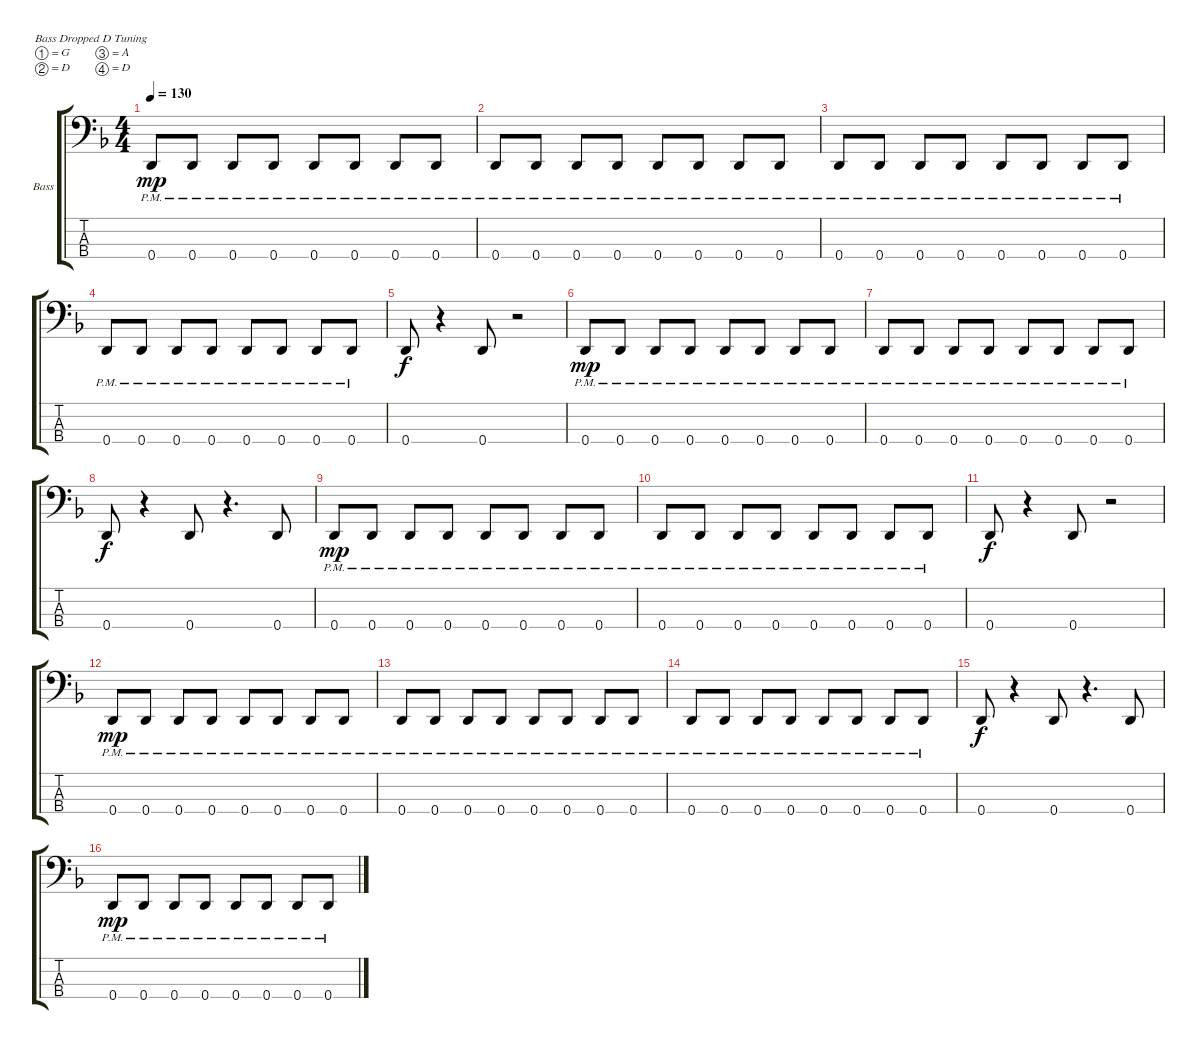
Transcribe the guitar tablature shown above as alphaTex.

\defaultSystemsLayout 4
\bracketExtendMode groupsimilarinstruments
\firstSystemTrackNameOrientation horizontal
\otherSystemsTrackNameOrientation horizontal
\track ("Bass" "Bass") {instrument electricbassfinger}
\staff {score tabs}
\tuning (G2 D2 A1 D1)
\ts (4 4)
\tempo 130
\clef f4
\ks f
0.4{pm}.8{dy mp} 0.4{pm}.8 0.4{pm}.8 0.4{pm}.8 0.4{pm}.8 0.4{pm}.8 0.4{pm}.8 0.4{pm}.8 |
0.4{pm}.8 0.4{pm}.8 0.4{pm}.8 0.4{pm}.8 0.4{pm}.8 0.4{pm}.8 0.4{pm}.8 0.4{pm}.8 |
0.4{pm}.8 0.4{pm}.8 0.4{pm}.8 0.4{pm}.8 0.4{pm}.8 0.4{pm}.8 0.4{pm}.8 0.4{pm}.8 |
0.4{pm}.8 0.4{pm}.8 0.4{pm}.8 0.4{pm}.8 0.4{pm}.8 0.4{pm}.8 0.4{pm}.8 0.4{pm}.8 |
0.4.8{dy f} r.4 0.4.8 r.2 |
0.4{pm}.8{dy mp} 0.4{pm}.8 0.4{pm}.8 0.4{pm}.8 0.4{pm}.8 0.4{pm}.8 0.4{pm}.8 0.4{pm}.8 |
0.4{pm}.8 0.4{pm}.8 0.4{pm}.8 0.4{pm}.8 0.4{pm}.8 0.4{pm}.8 0.4{pm}.8 0.4{pm}.8 |
0.4.8{dy f} r.4 0.4.8 r.4{d} 0.4.8 |
0.4{pm}.8{dy mp} 0.4{pm}.8 0.4{pm}.8 0.4{pm}.8 0.4{pm}.8 0.4{pm}.8 0.4{pm}.8 0.4{pm}.8 |
0.4{pm}.8 0.4{pm}.8 0.4{pm}.8 0.4{pm}.8 0.4{pm}.8 0.4{pm}.8 0.4{pm}.8 0.4{pm}.8 |
0.4.8{dy f} r.4 0.4.8 r.2 |
0.4{pm}.8{dy mp} 0.4{pm}.8 0.4{pm}.8 0.4{pm}.8 0.4{pm}.8 0.4{pm}.8 0.4{pm}.8 0.4{pm}.8 |
0.4{pm}.8 0.4{pm}.8 0.4{pm}.8 0.4{pm}.8 0.4{pm}.8 0.4{pm}.8 0.4{pm}.8 0.4{pm}.8 |
0.4{pm}.8 0.4{pm}.8 0.4{pm}.8 0.4{pm}.8 0.4{pm}.8 0.4{pm}.8 0.4{pm}.8 0.4{pm}.8 |
0.4.8{dy f} r.4 0.4.8 r.4{d} 0.4.8 |
0.4{pm}.8{dy mp} 0.4{pm}.8 0.4{pm}.8 0.4{pm}.8 0.4{pm}.8 0.4{pm}.8 0.4{pm}.8 0.4{pm}.8
